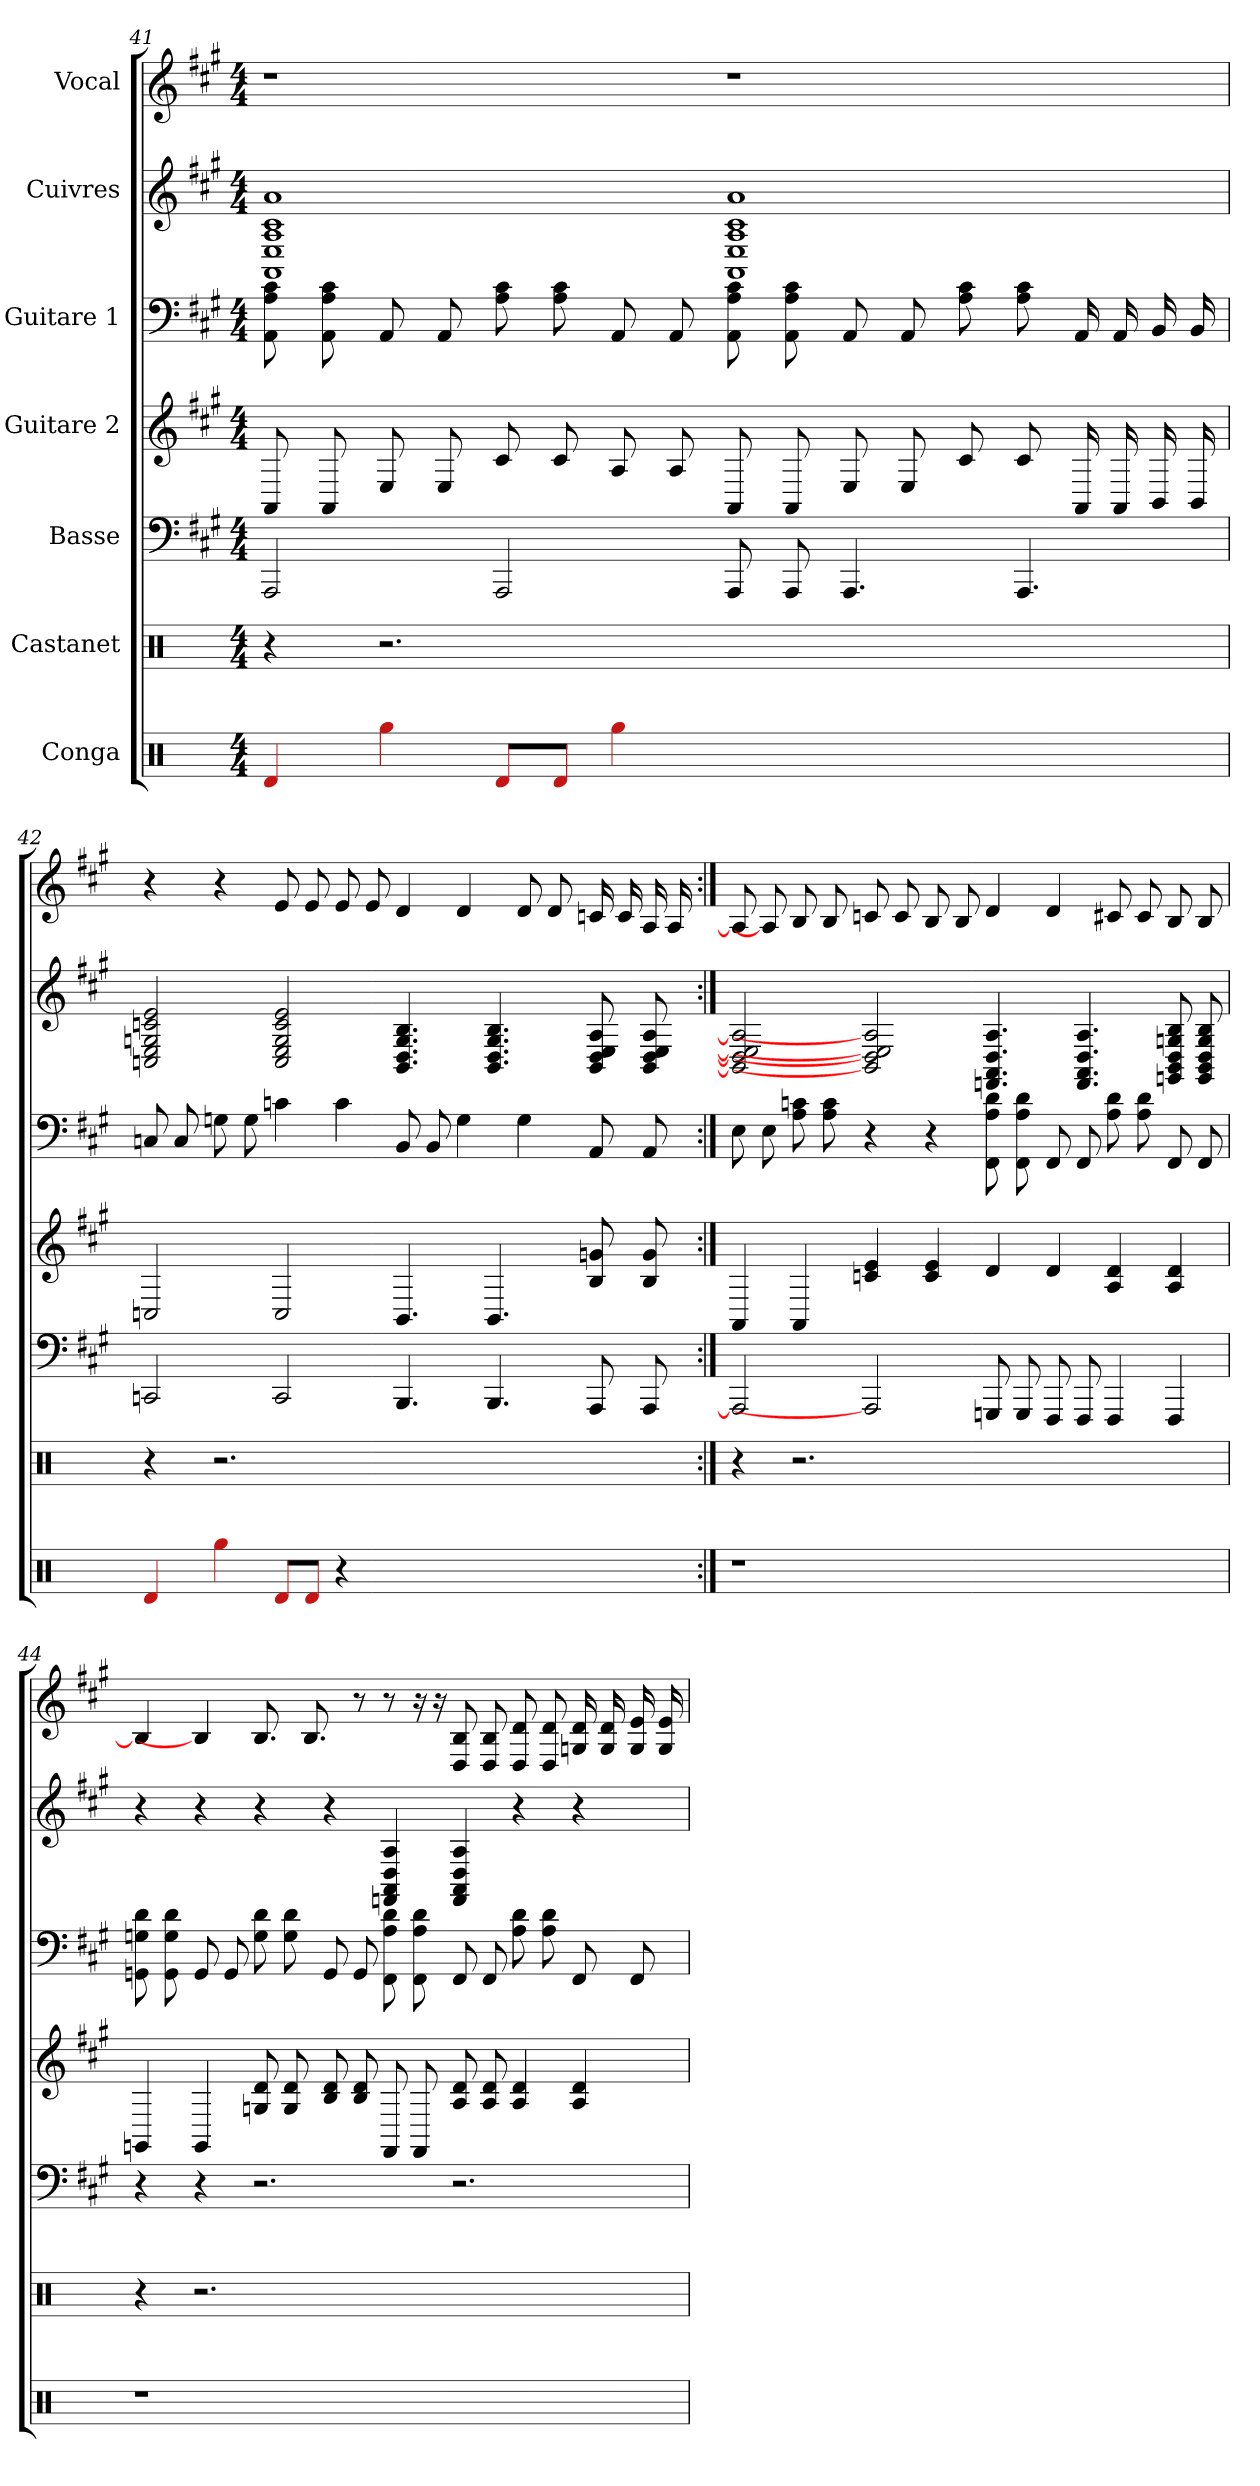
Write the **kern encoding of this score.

**kern	**kern	**kern	**kern	**kern	**kern	**kern
*part7	*part6	*part5	*part4	*part3	*part2	*part1
*staff7	*staff6	*staff5	*staff4	*staff3	*staff2	*staff1
*I"Conga	*I"Castanet	*I"Basse	*I"Guitare 2	*I"Guitare 1	*I"Cuivres	*I"Vocal
*clefX	*clefX	*	*	*	*	*
*k[]	*k[]	*k[f#c#g#]	*k[f#c#g#]	*k[f#c#g#]	*k[f#c#g#]	*k[f#c#g#]
*M4/4	*M4/4	*M4/4	*M4/4	*M4/4	*M4/4	*M4/4
=41	=41	=41	=41	=41	=41	=41
4d#	4r	2AAA	8AA	8c# 8A 8AA	1a 1c# 1A 1E 1AA	1r
.	.	.	8AA	8c# 8A 8AA	.	.
4gg#	2.r	.	8E	8AA	.	.
.	.	.	8E	8AA	.	.
8d#/L	.	2AAA	8c#	8c# 8A	.	.
8d#/J	.	.	8c#	8c# 8A	.	.
4gg#	.	.	8A	8AA	.	.
.	.	.	8A	8AA	.	.
1ryy	1ryy	8AAA	8AA	8c# 8A 8AA	1a 1c# 1A 1E 1AA	1r
.	.	8AAA	8AA	8c# 8A 8AA	.	.
.	.	4.AAA	8E	8AA	.	.
.	.	.	8E	8AA	.	.
.	.	.	8c#	8c# 8A	.	.
.	.	4.AAA	8c#	8c# 8A	.	.
.	.	.	16AA	16AA	.	.
.	.	.	16AA	16AA	.	.
.	.	.	16BB	16BB	.	.
.	.	.	16BB	16BB	.	.
=42	=42	=42	=42	=42	=42	=42
4d#	4r	2CC	2C	8C	2e 2c 2G 2E 2C	4r
.	.	.	.	8C	.	.
4gg#	2.r	.	.	8G	.	4r
.	.	.	.	8G	.	.
8d#/L	.	2CC	2C	4c	2e 2c 2G 2E 2C	8e
8d#/J	.	.	.	.	.	8e
4r	.	.	.	4c	.	8e
.	.	.	.	.	.	8e
1ryy	1ryy	4.BBB	4.BB	8BB	4.B 4.G 4.D 4.BB	4d
.	.	.	.	8BB	.	.
.	.	.	.	4G	.	4d
.	.	4.BBB	4.BB	.	4.B 4.G 4.D 4.BB	.
.	.	.	.	4G	.	8d
.	.	.	.	.	.	8d
.	.	8AAA	8g 8B	8AA	8A 8D 8BB 8E	16c
.	.	.	.	.	.	16c
.	.	8AAA	8g 8B	8AA	8A 8D 8BB 8E	16A
.	.	.	.	.	.	16A
=43:|!	=43:|!	=43:|!	=43:|!	=43:|!	=43:|!	=43:|!
1r	4r	2AAA]	4AA	8E	2A] 2D] 2BB] 2E]	8A]
.	.	.	.	8E	.	8A]
.	2.r	.	4AA	8c 8A	.	8B
.	.	.	.	8c 8A	.	8B
.	.	2AAA]	4e 4c	4r	2A] 2D] 2BB] 2E]	8c
.	.	.	.	.	.	8c
.	.	.	4e 4c	4r	.	8B
.	.	.	.	.	.	8B
1ryy	1ryy	8GGG	4d	8d 8A 8FF#	4.A 4.D 4.AA 4.FF	4d
.	.	8GGG	.	8d 8A 8FF#	.	.
.	.	8FFF#	4d	8FF#	.	4d
.	.	8FFF#	.	8FF#	4.A 4.D 4.AA 4.FF	.
.	.	4FFF#	4d 4A	8d 8A	.	8c#
.	.	.	.	8d 8A	.	8c#
.	.	4FFF#	4d 4A	8FF#	8B 8G 8D 8BB 8GG	8B
.	.	.	.	8FF#	8B 8G 8D 8BB 8GG	8B
=44	=44	=44	=44	=44	=44	=44
1r	4r	4r	4GG	8d 8G 8GG	4r	4B]
.	.	.	.	8d 8G 8GG	.	.
.	2.r	4r	4GG	8GG	4r	4B]
.	.	.	.	8GG	.	.
.	.	2.r	8d 8G	8d 8G	4r	8.B
.	.	.	8d 8G	8d 8G	.	.
.	.	.	.	.	.	8.B
.	.	.	8d 8B	8GG	4r	.
.	.	.	8d 8B	8GG	.	8r
1ryy	1ryy	.	8FF#	8d 8A 8FF#	4A 4D 4AA 4FF	8r
.	.	.	8FF#	8d 8A 8FF#	.	16r
.	.	.	.	.	.	16r
.	.	2.r	8d 8A	8FF#	4A 4D 4AA 4FF	8B 8D
.	.	.	8d 8A	8FF#	.	8B 8D
.	.	.	4d 4A	8d 8A	4r	8d 8D
.	.	.	.	8d 8A	.	8d 8D
.	.	.	4d 4A	8FF#	4r	16d 16G
.	.	.	.	.	.	16d 16G
.	.	.	.	8FF#	.	16e 16G
.	.	.	.	.	.	16e 16G
=	=	=	=	=	=	=
*-	*-	*-	*-	*-	*-	*-
